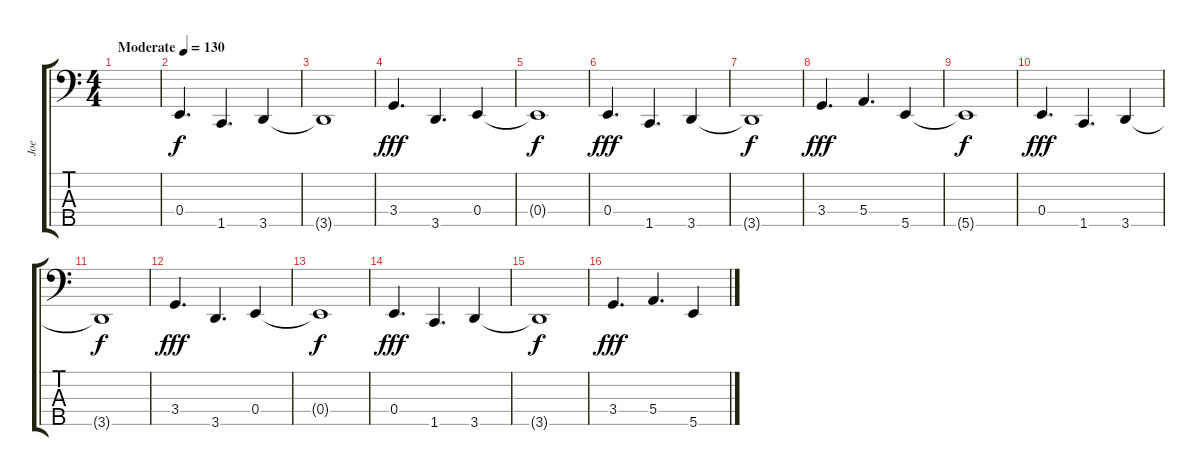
\track ("Joe" "Joe") {instrument electricbassfinger}
\staff {score tabs}
\tuning (G2 D2 A1 E1 B0) {hide}
\ts (4 4)
\tempo (130 "Moderate")
\clef f4
\ks c
|
0.4.4{d} 1.5.4{d} 3.5.4 |
3.5{t}.1{dy f} |
3.4.4{d dy fff} 3.5.4{d} 0.4.4 |
0.4{t}.1{dy f} |
0.4.4{d dy fff} 1.5.4{d} 3.5.4 |
3.5{t}.1{dy f} |
3.4.4{d dy fff} 5.4.4{d} 5.5.4 |
5.5{t}.1{dy f} |
0.4.4{d dy fff} 1.5.4{d} 3.5.4 |
3.5{t}.1{dy f} |
3.4.4{d dy fff} 3.5.4{d} 0.4.4 |
0.4{t}.1{dy f} |
0.4.4{d dy fff} 1.5.4{d} 3.5.4 |
3.5{t}.1{dy f} |
3.4.4{d dy fff} 5.4.4{d} 5.5.4
